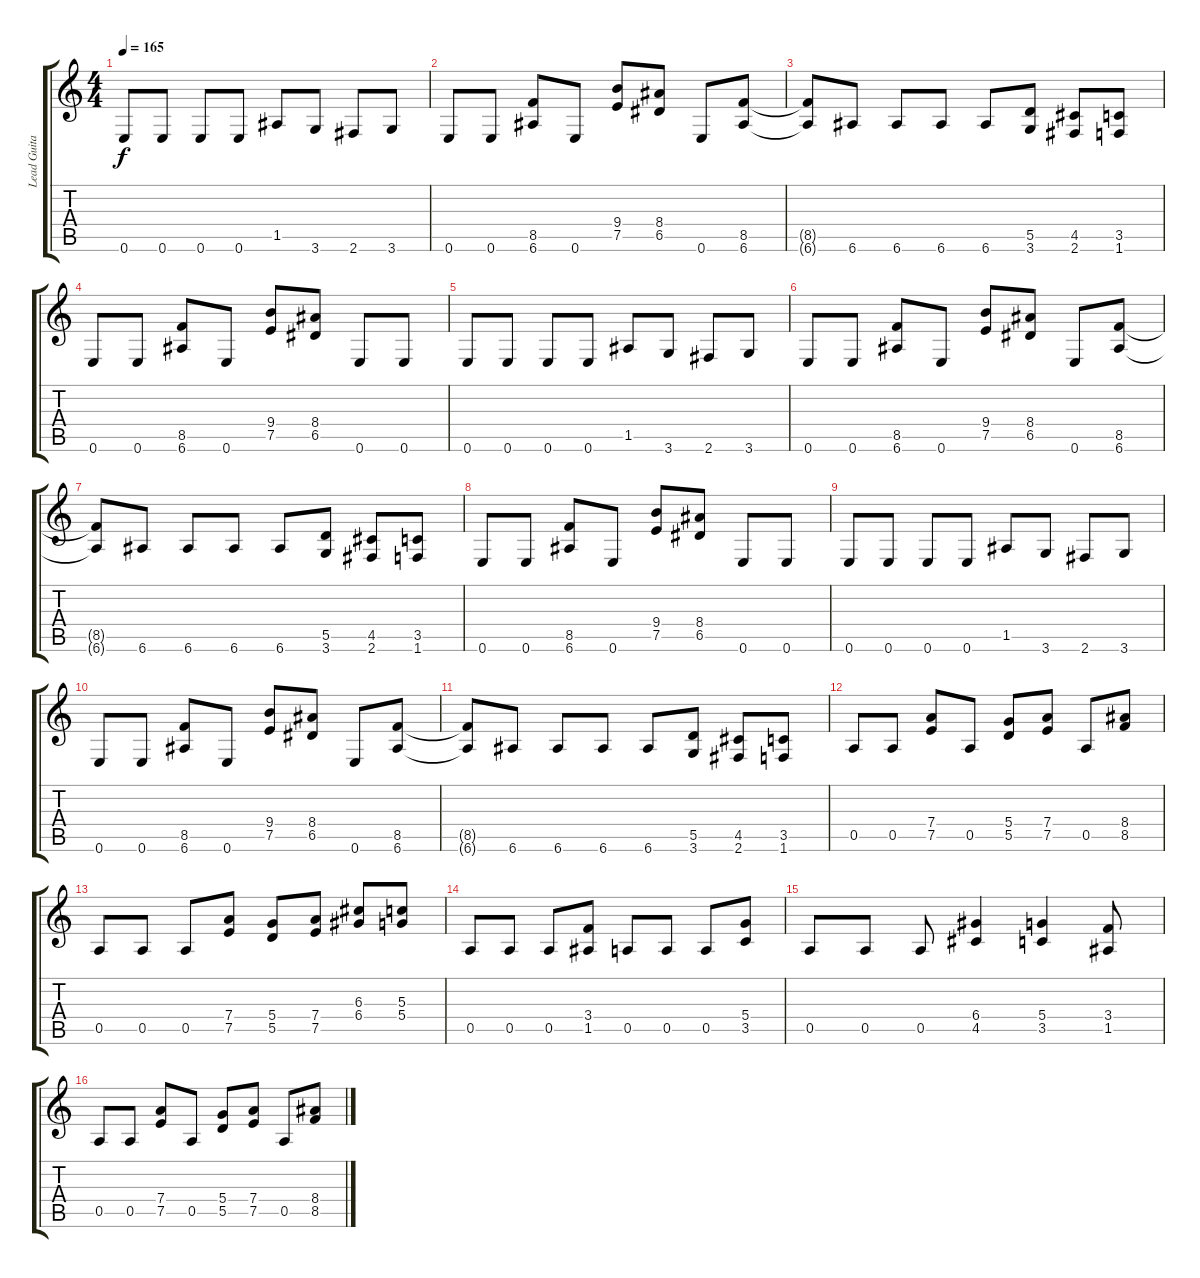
\track ("Lead Guitar" "Lead Guita") {instrument distortionguitar}
\staff {score tabs}
\tuning (E4 B3 G3 D3 A2 E2) {hide}
\ts (4 4)
\tempo 165
\clef g2
\ks c
0.6.8{dy f} 0.6.8 0.6.8 0.6.8 1.5.8 3.6.8 2.6.8 3.6.8 |
0.6.8 0.6.8 (8.5 6.6).8 0.6.8 (9.4 7.5).8 (8.4 6.5).8 0.6.8 (8.5 6.6).8 |
(8.5{t} 6.6{t}).8 6.6.8 6.6.8 6.6.8 6.6.8 (5.5 3.6).8 (4.5 2.6).8 (3.5 1.6).8 |
0.6.8 0.6.8 (8.5 6.6).8 0.6.8 (9.4 7.5).8 (8.4 6.5).8 0.6.8 0.6.8 |
0.6.8 0.6.8 0.6.8 0.6.8 1.5.8 3.6.8 2.6.8 3.6.8 |
0.6.8 0.6.8 (8.5 6.6).8 0.6.8 (9.4 7.5).8 (8.4 6.5).8 0.6.8 (8.5 6.6).8 |
(8.5{t} 6.6{t}).8 6.6.8 6.6.8 6.6.8 6.6.8 (5.5 3.6).8 (4.5 2.6).8 (3.5 1.6).8 |
0.6.8 0.6.8 (8.5 6.6).8 0.6.8 (9.4 7.5).8 (8.4 6.5).8 0.6.8 0.6.8 |
0.6.8 0.6.8 0.6.8 0.6.8 1.5.8 3.6.8 2.6.8 3.6.8 |
0.6.8 0.6.8 (8.5 6.6).8 0.6.8 (9.4 7.5).8 (8.4 6.5).8 0.6.8 (8.5 6.6).8 |
(8.5{t} 6.6{t}).8 6.6.8 6.6.8 6.6.8 6.6.8 (5.5 3.6).8 (4.5 2.6).8 (3.5 1.6).8 |
0.5.8 0.5.8 (7.4 7.5).8 0.5.8 (5.4 5.5).8 (7.4 7.5).8 0.5.8 (8.4 8.5).8 |
0.5.8 0.5.8 0.5.8 (7.4 7.5).8 (5.4 5.5).8 (7.4 7.5).8 (6.3 6.4).8 (5.3 5.4).8 |
0.5.8 0.5.8 0.5.8 (3.4 1.5).8 0.5.8 0.5.8 0.5.8 (5.4 3.5).8 |
0.5.8 0.5.8 0.5.8 (6.4 4.5).4 (5.4 3.5).4 (3.4 1.5).8 |
0.5.8 0.5.8 (7.4 7.5).8 0.5.8 (5.4 5.5).8 (7.4 7.5).8 0.5.8 (8.4 8.5).8
